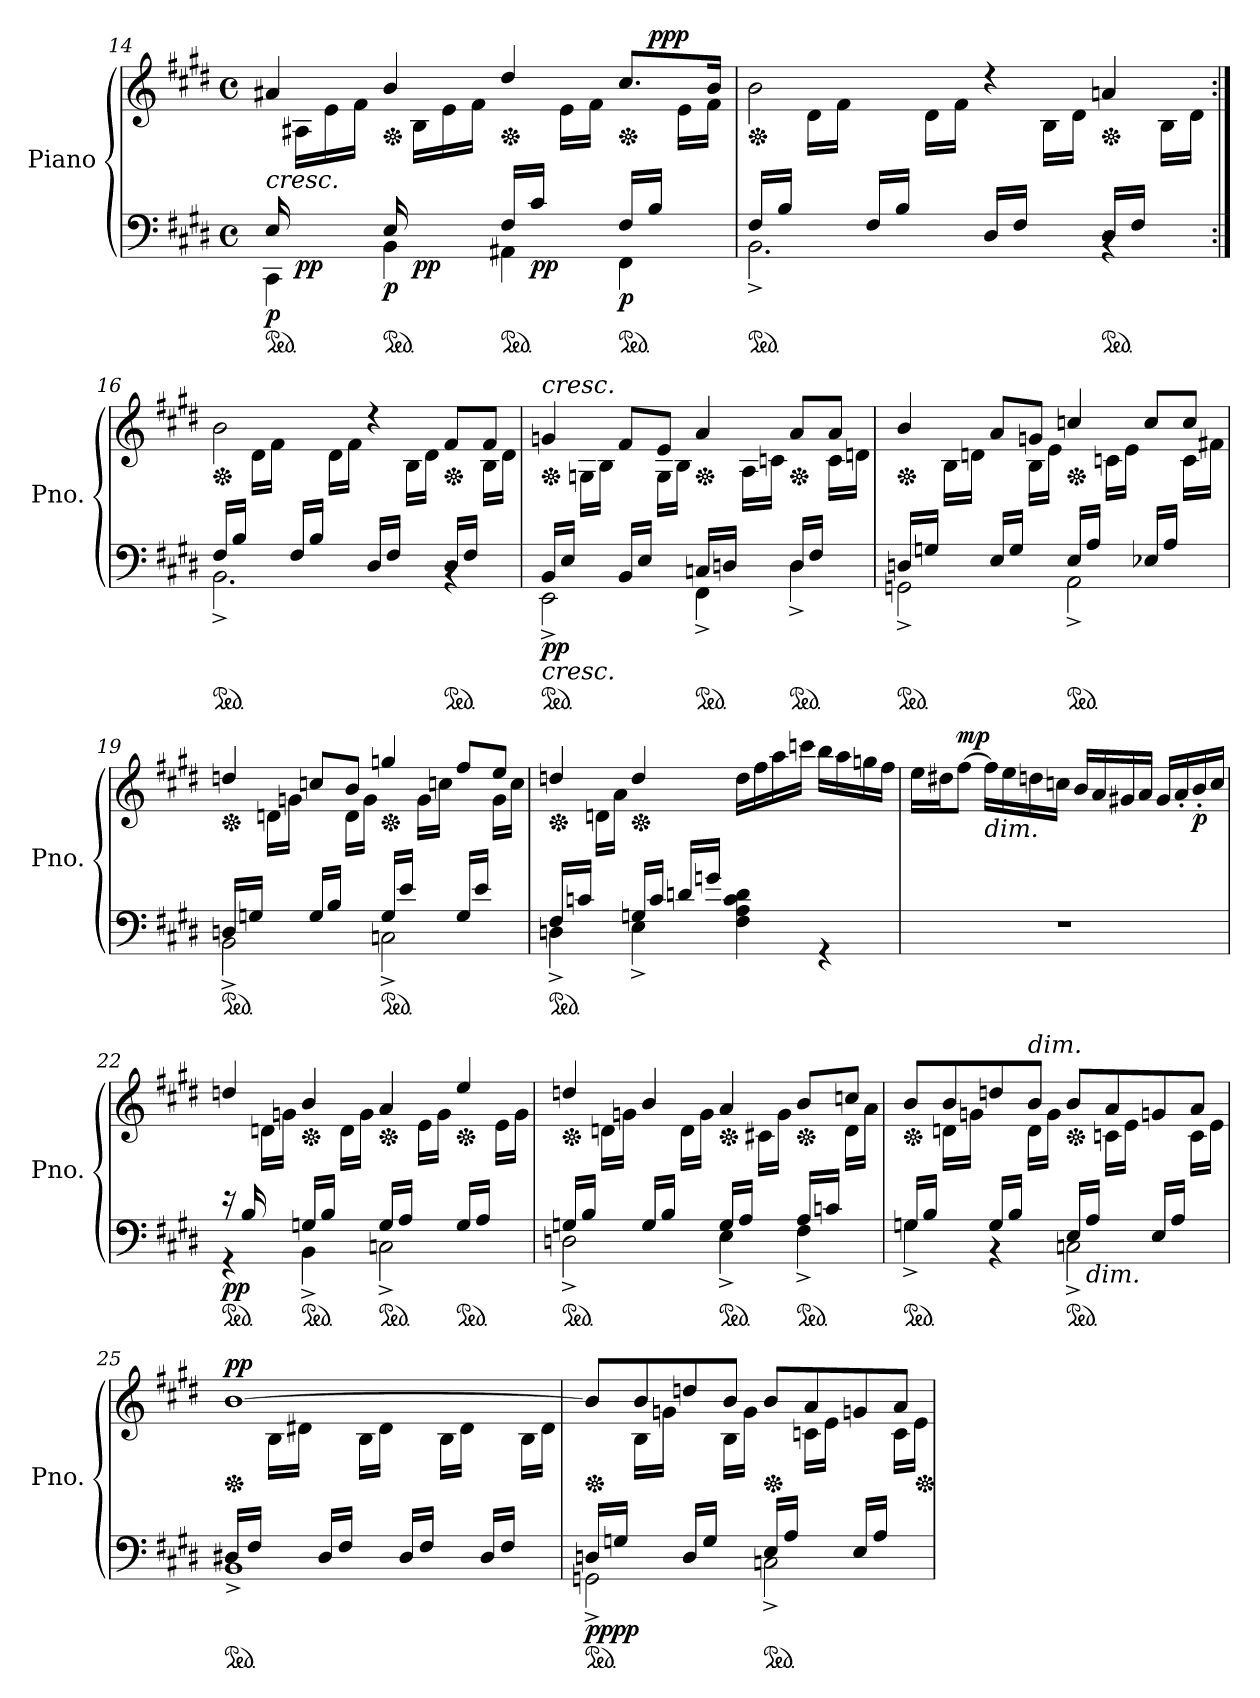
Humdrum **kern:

**kern	**kern	**dynam
*part1	*part1	*part1
*staff2	*staff1	*staff1/2
*I"Piano	*	*
*I'Pno.	*	*
*clefF4	*clefG2	*
*k[f#c#g#d#]	*k[f#c#g#d#]	*
*M4/4	*M4/4	*
*met(c)	*met(c)	*
*ped	*	*
=14	=14	=14
*^	*	*
!	!	!	!LO:HP:b
*	*	*^	*
!	!	!	!	!LO:DY:n=1:b=2
*	*	*	*^	*
16E/	4CC#\	4a#X/	16ryy	2ryy	< p
!	!	!	!	!	!LO:DY:n=2:b=2
8.ryy	.	.	16A#X\LL	.	pp
.	.	.	16e\	.	.
.	.	.	16f#\JJ	.	.
*ped	*	*	*	*	*
*	*	*Xped	*	*	*
!	!	!	!	!	!LO:DY:n=3:b=2
16E/	4BB\	4b/	16ryy	.	p
!	!	!	!	!	!LO:DY:n=4:b=2
8.ryy	.	.	16B\LL	.	pp
.	.	.	16e\	.	.
.	.	.	16f#\JJ	.	.
*ped	*	*	*	*	*
*	*	*Xped	*	*	*
!	!	!	!	!	!LO:DY:n=5:b=2
!	!	!	!	!	!LO:DY:n=6:a
16F#/LL	4AA#X\	4dd#/	8ryy	4ryy	[ p mp
!	!	!	!	!	!LO:DY:n=7:b=2
16c#/JJ	.	.	.	.	pp
8ryy	.	.	16e\LL	.	.
.	.	.	16f#\JJ	.	.
*ped	*	*	*	*	*
*	*	*Xped	*	*	*
!	!	!	!	!	!LO:DY:n=8:b=2
16F#/LL	4FF#\	8.cc#/L	8ryy	16ryy	p
!	!	!	!	!	!LO:DY:n=9:b=2
!	!	!	!	!	!LO:DY:n=10:a
16B/JJ	.	.	.	8.ryy	pp p
8ryy	.	.	16e\LL	.	.
.	.	16b/Jk	16f#\JJ	.	.
*	*	*v	*v	*v	*
!!LO:PB:g=z
=15	=15	=15	=15
*ped	*	*	*
*	*	*Xped	*
*	*	*^	*
16F#/LL	2.BB^\	2b\	8ryy	.
16B/JJ	.	.	.	.
8ryy	.	.	16d#\LL	.
.	.	.	16f#\JJ	.
16F#/LL	.	.	8ryy	.
16B/JJ	.	.	.	.
8ryy	.	.	16d#\LL	.
.	.	.	16f#\JJ	.
16D#/LL	.	4r	8ryy	.
16F#/JJ	.	.	.	.
8ryy	.	.	16B\LL	.
.	.	.	16d#\JJ	.
*ped	*	*	*	*
*	*	*Xped	*	*
16D#/LL	4rBB	4an/	8ryy	.
16F#/JJ	.	.	.	.
8ryy	.	.	16B\LL	.
.	.	.	16d#\JJ	.
=16:|!	=16:|!	=16:|!	=16:|!	=16:|!
*ped	*	*	*	*
*	*	*Xped	*	*
16F#/LL	2.BB^\	2b\	8ryy	.
16B/JJ	.	.	.	.
8ryy	.	.	16d#\LL	.
.	.	.	16f#\JJ	.
16F#/LL	.	.	8ryy	.
16B/JJ	.	.	.	.
8ryy	.	.	16d#\LL	.
.	.	.	16f#\JJ	.
16D#/LL	.	4r	8ryy	.
16F#/JJ	.	.	.	.
8ryy	.	.	16B\LL	.
.	.	.	16d#\JJ	.
*ped	*	*	*	*
*	*	*Xped	*	*
16D#/LL	4rBB	8f#/L	8ryy	.
16F#/JJ	.	.	.	.
8ryy	.	8f#/J	16B\LL	.
.	.	.	16d#\JJ	.
!!LO:LB:g=z	!!
=17	=17	=17	=17	=17
*ped	*	*	*	*
*	*	*Xped	*	*
!	!	!LO:TX:a:i:t=cresc.	!	!
!LO:TX:b:i:t=cresc.	!	!	!	!
!	!	!	!	!LO:DY:b=2
16BB/LL	2EE^\	4gn/	8ryy	pp
16E/JJ	.	.	.	.
8ryy	.	.	16Gn\LL	.
.	.	.	16B\JJ	.
16BB/LL	.	8f#/L	8ryy	.
16E/JJ	.	.	.	.
8ryy	.	8e/J	16G\LL	.
.	.	.	16B\JJ	.
*ped	*	*	*	*
*	*	*Xped	*	*
16Cn/LL	4FF#^\	4a/	8ryy	.
16Dn/JJ	.	.	.	.
8ryy	.	.	16A\LL	.
.	.	.	16cn\JJ	.
*ped	*	*	*	*
*	*	*Xped	*	*
16D/LL	4D^\	8a/L	8ryy	.
16F#/JJ	.	.	.	.
8ryy	.	8a/J	16c\LL	.
.	.	.	16dn\JJ	.
=18	=18	=18	=18	=18
*ped	*	*	*	*
*	*	*Xped	*	*
16Dn/LL	2GGn^\	4b/	8ryy	.
16Gn/JJ	.	.	.	.
8ryy	.	.	16B\LL	.
.	.	.	16dn\JJ	.
16E/LL	.	8a/L	8ryy	.
16G/JJ	.	.	.	.
8ryy	.	8gn/J	16B\LL	.
.	.	.	16e\JJ	.
*ped	*	*	*	*
*	*	*Xped	*	*
16E/LL	2AA^\	4ccn/	8ryy	.
16A/JJ	.	.	.	.
8ryy	.	.	16cn\LL	.
.	.	.	16e\JJ	.
16E-X/LL	.	8cc/L	8ryy	.
16A/JJ	.	.	.	.
8ryy	.	8cc/J	16c\LL	.
.	.	.	16f#X\JJ	.
!!LO:LB:g=z	!!
=19	=19	=19	=19	=19
*ped	*	*	*	*
*	*	*Xped	*	*
16Dn/LL	2BB^\	4ddn/	8ryy	.
16Gn/JJ	.	.	.	.
8ryy	.	.	16dn\LL	.
.	.	.	16gn\JJ	.
16G/LL	.	8ccn/L	8ryy	.
16B/JJ	.	.	.	.
8ryy	.	8b/J	16d\LL	.
.	.	.	16g\JJ	.
*ped	*	*	*	*
*	*	*Xped	*	*
*	*	*MM80	*	*
!	!	!	!	!LO:DY:b=2
!	!	!	!	!LO:DY:n=1:a
16G/LL	2Cn^\	4ggn/	8ryy	mf f
16e/JJ	.	.	.	.
8ryy	.	.	16g\LL	.
.	.	.	16ccn\JJ	.
*	*	*MM92	*	*
16G/LL	.	8ff#/L	8ryy	.
16e/JJ	.	.	.	.
8ryy	.	8ee/J	16g\LL	.
.	.	.	16cc\JJ	.
=20	=20	=20	=20	=20
*ped	*	*	*	*
*	*	*Xped	*	*
16F#/LL	4Dn^\	4ddn/	8ryy	.
16cn/JJ	.	.	.	.
8ryy	.	.	16dn\LL	.
.	.	.	16a\JJ	.
*	*	*Xped	*	*
*	*	*MM76	*	*
16Gn/LL	4E^\	4dd/	2.ryy	.
16c/JJ	.	.	.	.
16d/LL	.	.	.	.
16gn/JJ	.	.	.	.
*	*	*MM80	*	*
4F#\ 4A\ 4c\ 4d\	2ryy	16dd\LL	.	.
.	.	16ff#\	.	.
.	.	16aa\	.	.
.	.	16cccn\JJ	.	.
*	*	*MM92	*	*
4rGG	.	16bb\LL	.	.
.	.	16aa\	.	.
.	.	16ggn\	.	.
.	.	16ff#\JJ	.	.
*v	*v	*	*	*
*	*v	*v	*
=21	=21	=21
1r	16ee\LL	.
.	16dd#X\J	.
*	*MM72	*
!	!	!LO:DY:a
.	[8ff#\J	mp
!	!LO:TX:b:i:t=dim.	!
.	16ff#\LL]	.
*	*MM92	*
.	16ee\	.
.	16ddn\	.
.	16ccn\JJ	.
.	16b/LL	.
.	16a/	.
.	16g#X/	.
.	16a/JJ	.
*	*MM72	*
.	16g#/LL	.
.	16a'/	.
!	!	!LO:DY:b
.	16b'/	p
.	16cc/JJ	.
!!LO:LB:g=z
=22	=22	=22
*ped	*	*
*	*MM80	*
*^	*^	*
!	!	!	!	!LO:DY:b=2
16r	4r	4ddn/	8ryy	pp
16B/	.	.	.	.
8ryy	.	.	16dn\LL	.
.	.	.	16gn\JJ	.
*ped	*	*	*	*
*	*	*Xped	*	*
16Gn/LL	4BB^\	4b/	8ryy	.
16B/JJ	.	.	.	.
8ryy	.	.	16d\LL	.
.	.	.	16g\JJ	.
*ped	*	*	*	*
*	*	*Xped	*	*
*	*	*MM92	*	*
16G/LL	2Cn^\	4a/	8ryy	.
16A/JJ	.	.	.	.
8ryy	.	.	16e\LL	.
.	.	.	16g\JJ	.
*ped	*	*	*	*
*	*	*Xped	*	*
16G/LL	.	4ee/	8ryy	.
16A/JJ	.	.	.	.
8ryy	.	.	16e\LL	.
.	.	.	16g\JJ	.
=23	=23	=23	=23	=23
*ped	*	*	*	*
*	*	*Xped	*	*
16Gn/LL	2Dn^\	4ddn/	8ryy	.
16B/JJ	.	.	.	.
8ryy	.	.	16dn\LL	.
.	.	.	16gn\JJ	.
16G/LL	.	4b/	8ryy	.
16B/JJ	.	.	.	.
8ryy	.	.	16d\LL	.
.	.	.	16g\JJ	.
*ped	*	*	*	*
*	*	*Xped	*	*
16G/LL	4E^\	4a/	8ryy	.
16A/JJ	.	.	.	.
8ryy	.	.	16c#X\LL	.
.	.	.	16g\JJ	.
*ped	*	*	*	*
*	*	*Xped	*	*
16A/LL	4F#^\	8b/L	8ryy	.
16cn/JJ	.	.	.	.
8ryy	.	8ccn/J	16d\LL	.
.	.	.	16a\JJ	.
=24	=24	=24	=24	=24
*ped	*	*	*	*
*	*	*Xped	*	*
16Gn/LL	4G^\	8b/L	8ryy	.
16B/JJ	.	.	.	.
*	*	*MM80	*	*
8ryy	.	8b/	16dn\LL	.
.	.	.	16gn\JJ	.
16G/LL	4r	8ddn/	8ryy	.
16B/JJ	.	.	.	.
!	!	!LO:TX:a:i:t=dim.	!	!
8ryy	.	8b/J	16d\LL	.
.	.	.	16g\JJ	.
*ped	*	*	*	*
*	*	*Xped	*	*
16E/LL	2Cn^\	8b/L	8ryy	.
!LO:TX:b:i:t=dim.	!	!	!	!
16A/JJ	.	.	.	.
8ryy	.	8a/	16cn\LL	.
.	.	.	16e\JJ	.
16E/LL	.	8gn/	8ryy	.
16A/JJ	.	.	.	.
8ryy	.	8a/J	16c\LL	.
.	.	.	16e\JJ	.
!!LO:LB:g=z	!!
=25	=25	=25	=25	=25
*ped	*	*	*	*
*	*	*Xped	*	*
*	*	*MM92	*	*
!	!	!	!	!LO:DY:a
16D#X/LL	1BB^	[1b	8ryy	pp
16F#/JJ	.	.	.	.
8ryy	.	.	16B\LL	.
.	.	.	16d#X\JJ	.
16D#/LL	.	.	8ryy	.
16F#/JJ	.	.	.	.
8ryy	.	.	16B\LL	.
.	.	.	16d#\JJ	.
16D#/LL	.	.	8ryy	.
16F#/JJ	.	.	.	.
8ryy	.	.	16B\LL	.
.	.	.	16d#\JJ	.
16D#/LL	.	.	8ryy	.
16F#/JJ	.	.	.	.
8ryy	.	.	16B\LL	.
.	.	.	16d#\JJ	.
=26	=26	=26	=26	=26
*ped	*	*	*	*
*	*	*Xped	*	*
!	!	!	!	!LO:DY:b=2
!	!	!	!	!LO:DY:n=1:b
16Dn/LL	2GGn^\	8b/L]	8ryy	pp pp
16Gn/JJ	.	.	.	.
*	*	*MM80	*	*
8ryy	.	8b/	16B\LL	.
.	.	.	16gn\JJ	.
16D/LL	.	8ddn/	8ryy	.
16G/JJ	.	.	.	.
8ryy	.	8b/J	16B\LL	.
.	.	.	16g\JJ	.
*ped	*	*	*	*
*	*	*Xped	*	*
16E/LL	2Cn^\	8b/L	8ryy	.
16A/JJ	.	.	.	.
8ryy	.	8a/	16cn\LL	.
.	.	.	16e\JJ	.
16E/LL	.	8gn/	8ryy	.
16A/JJ	.	.	.	.
8ryy	.	8a/J	16c\LL	.
.	.	.	16e\JJ	.
*v	*v	*	*	*
*	*Xped	*	*
*	*v	*v	*
=	=	=
*-	*-	*-
